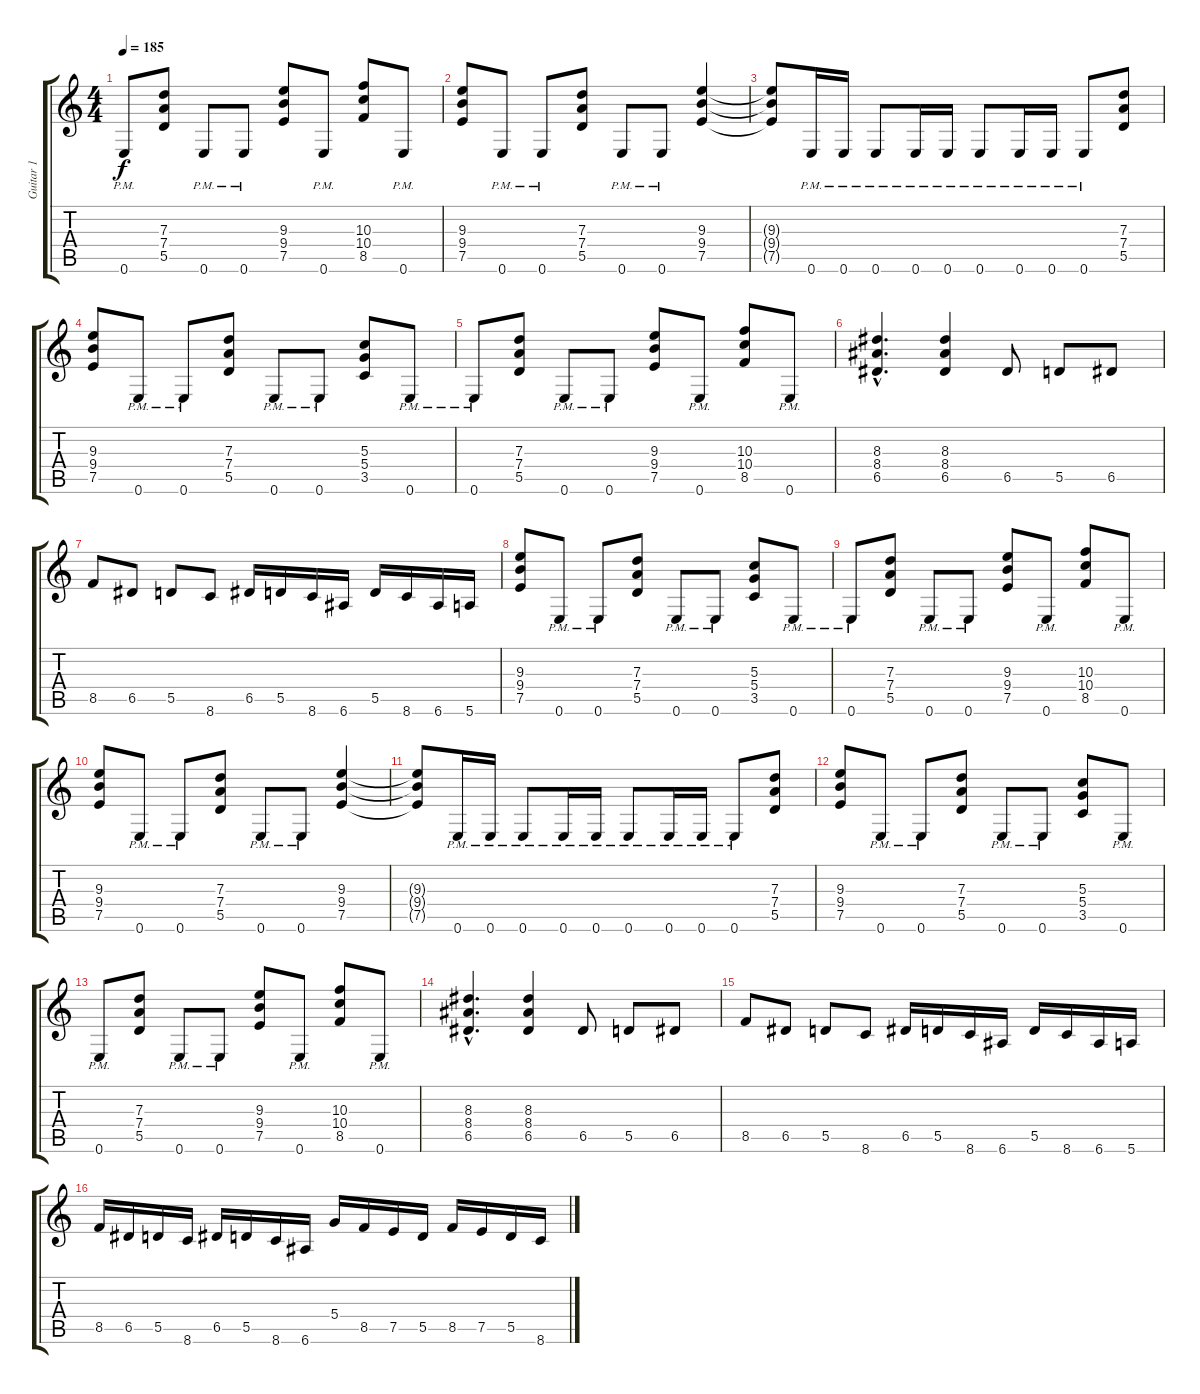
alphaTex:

\track ("Guitar 1" "Guitar 1") {instrument overdrivenguitar}
\staff {score tabs}
\tuning (E4 B3 G3 D3 A2 E2) {hide}
\ts (4 4)
\tempo 185
\clef g2
\ks c
0.6{pm}.8{dy f} (7.3 7.4 5.5).8 0.6{pm}.8 0.6{pm}.8 (9.3 9.4 7.5).8 0.6{pm}.8 (10.3 10.4 8.5).8 0.6{pm}.8 |
(9.3 9.4 7.5).8 0.6{pm}.8 0.6{pm}.8 (7.3 7.4 5.5).8 0.6{pm}.8 0.6{pm}.8 (9.3 9.4 7.5).4 |
(9.3{t} 9.4{t} 7.5{t}).8 0.6{pm}.16 0.6{pm}.16 0.6{pm}.8 0.6{pm}.16 0.6{pm}.16 0.6{pm}.8 0.6{pm}.16 0.6{pm}.16 0.6{pm}.8 (7.3 7.4 5.5).8 |
(9.3 9.4 7.5).8 0.6{pm}.8 0.6{pm}.8 (7.3 7.4 5.5).8 0.6{pm}.8 0.6{pm}.8 (5.3 5.4 3.5).8 0.6{pm}.8 |
0.6{pm}.8 (7.3 7.4 5.5).8 0.6{pm}.8 0.6{pm}.8 (9.3 9.4 7.5).8 0.6{pm}.8 (10.3 10.4 8.5).8 0.6{pm}.8 |
(8.3{hac} 8.4{hac} 6.5{hac}).4{d} (8.3 8.4 6.5).4 6.5.8 5.5.8 6.5.8 |
8.5.8 6.5.8 5.5.8 8.6.8 6.5.16 5.5.16 8.6.16 6.6.16 5.5.16 8.6.16 6.6.16 5.6.16 |
(9.3 9.4 7.5).8 0.6{pm}.8 0.6{pm}.8 (7.3 7.4 5.5).8 0.6{pm}.8 0.6{pm}.8 (5.3 5.4 3.5).8 0.6{pm}.8 |
0.6{pm}.8 (7.3 7.4 5.5).8 0.6{pm}.8 0.6{pm}.8 (9.3 9.4 7.5).8 0.6{pm}.8 (10.3 10.4 8.5).8 0.6{pm}.8 |
(9.3 9.4 7.5).8 0.6{pm}.8 0.6{pm}.8 (7.3 7.4 5.5).8 0.6{pm}.8 0.6{pm}.8 (9.3 9.4 7.5).4 |
(9.3{t} 9.4{t} 7.5{t}).8 0.6{pm}.16 0.6{pm}.16 0.6{pm}.8 0.6{pm}.16 0.6{pm}.16 0.6{pm}.8 0.6{pm}.16 0.6{pm}.16 0.6{pm}.8 (7.3 7.4 5.5).8 |
(9.3 9.4 7.5).8 0.6{pm}.8 0.6{pm}.8 (7.3 7.4 5.5).8 0.6{pm}.8 0.6{pm}.8 (5.3 5.4 3.5).8 0.6{pm}.8 |
0.6{pm}.8 (7.3 7.4 5.5).8 0.6{pm}.8 0.6{pm}.8 (9.3 9.4 7.5).8 0.6{pm}.8 (10.3 10.4 8.5).8 0.6{pm}.8 |
(8.3{hac} 8.4{hac} 6.5{hac}).4{d} (8.3 8.4 6.5).4 6.5.8 5.5.8 6.5.8 |
8.5.8 6.5.8 5.5.8 8.6.8 6.5.16 5.5.16 8.6.16 6.6.16 5.5.16 8.6.16 6.6.16 5.6.16 |
8.5.16 6.5.16 5.5.16 8.6.16 6.5.16 5.5.16 8.6.16 6.6.16 5.4.16 8.5.16 7.5.16 5.5.16 8.5.16 7.5.16 5.5.16 8.6.16
